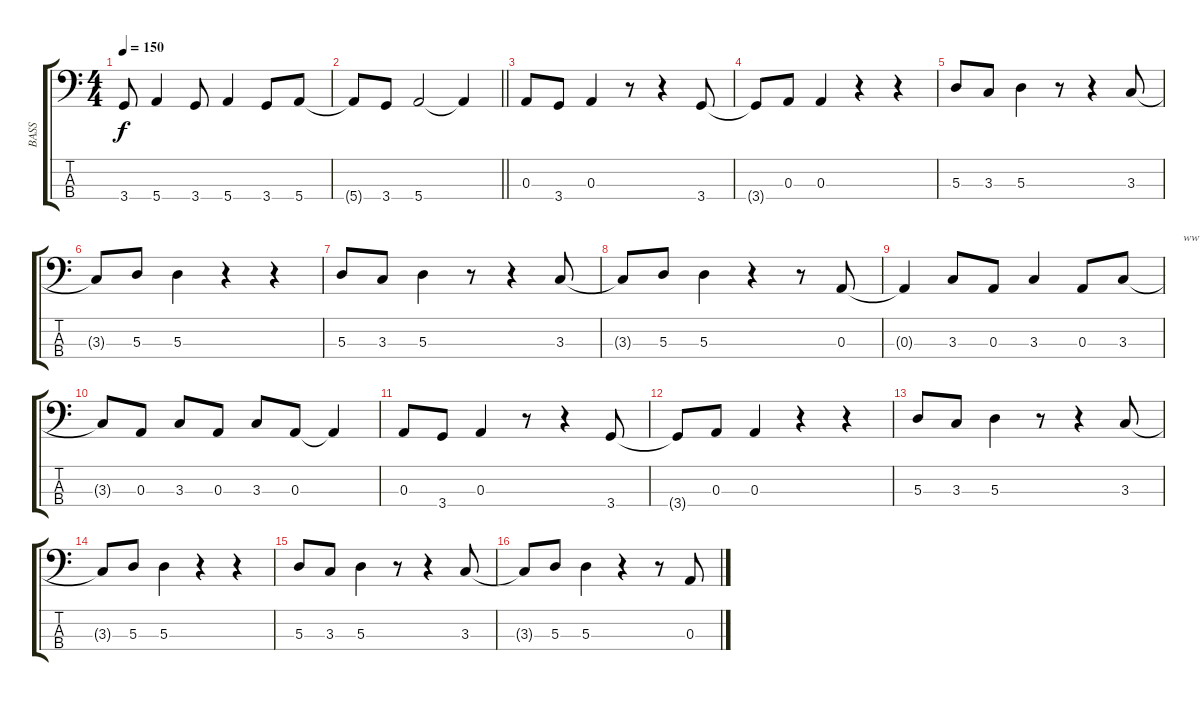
\track ("BASS" "BASS") {instrument electricbassfinger}
\staff {score tabs}
\tuning (G2 D2 A1 E1) {hide}
\ts (4 4)
\tempo 150
\clef f4
\ks c
3.4.8{dy f} 5.4.4 3.4.8 5.4.4 3.4.8 5.4.8 |
\barLineRight lightlight
5.4{t}.8 3.4.8 5.4.2 5.4{t}.4 |
0.3.8 3.4.8 0.3.4 r.8 r.4 3.4.8 |
3.4{t}.8 0.3.8 0.3.4 r.4 r.4 |
5.3.8 3.3.8 5.3.4 r.8 r.4 3.3.8 |
3.3{t}.8 5.3.8 5.3.4 r.4 r.4 |
5.3.8 3.3.8 5.3.4 r.8 r.4 3.3.8 |
3.3{t}.8 5.3.8 5.3.4 r.4 r.8 0.3.8 |
0.3{t}.4 3.3.8 0.3.8 3.3.4 0.3.8 3.3.8{txt "                    www.gtp.cn GTP中文网为您提供"} |
3.3{t}.8 0.3.8 3.3.8 0.3.8 3.3.8 0.3.8 0.3{t}.4 |
0.3.8 3.4.8 0.3.4 r.8 r.4 3.4.8 |
3.4{t}.8 0.3.8 0.3.4 r.4 r.4 |
5.3.8 3.3.8 5.3.4 r.8 r.4 3.3.8 |
3.3{t}.8 5.3.8 5.3.4 r.4 r.4 |
5.3.8 3.3.8 5.3.4 r.8 r.4 3.3.8 |
3.3{t}.8 5.3.8 5.3.4 r.4 r.8 0.3.8
